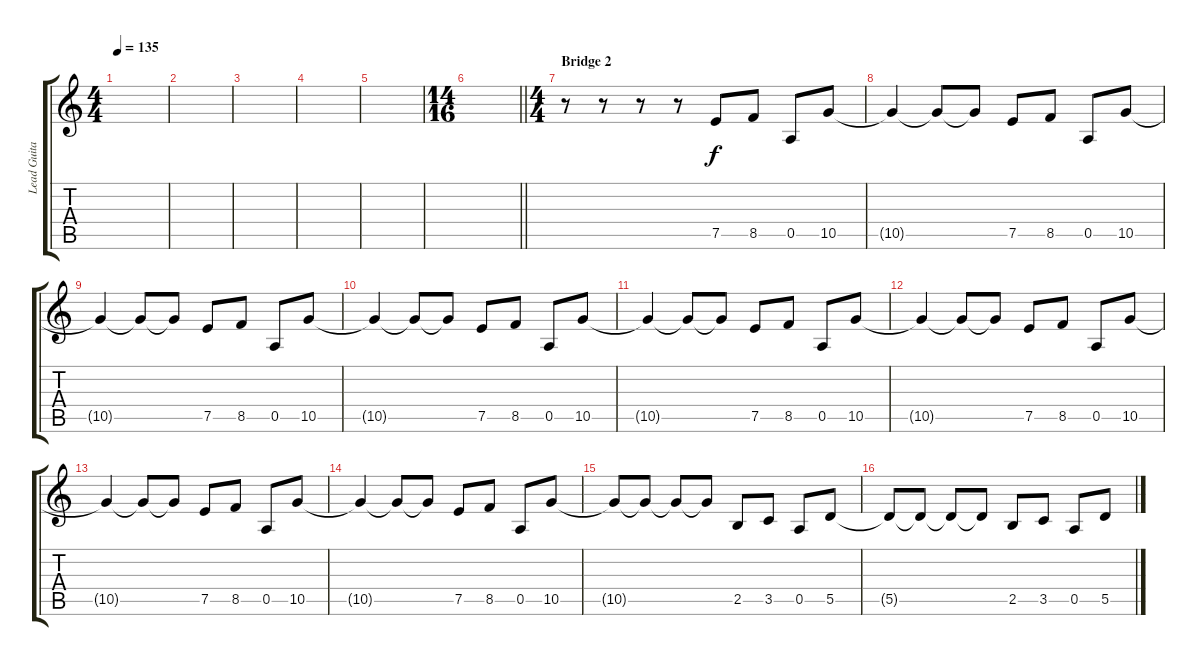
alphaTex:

\track ("Lead Guitar" "Lead Guita") {instrument electricguitarjazz}
\staff {score tabs}
\tuning (E4 B3 G3 D3 A2 E2) {hide}
\ts (4 4)
\tempo 135
\clef g2
\ks c
|
|
|
|
|
\ts (14 16)
\barLineRight lightlight
|
\ts (4 4)
\section ("" "Bridge 2")
r.8 r.8 r.8 r.8 7.5.8{instrument distortionguitar} 8.5.8 0.5.8 10.5.8 |
10.5{t}.4 10.5{t}.8 10.5{t}.8 7.5.8 8.5.8 0.5.8 10.5.8 |
10.5{t}.4 10.5{t}.8 10.5{t}.8 7.5.8 8.5.8 0.5.8 10.5.8 |
10.5{t}.4 10.5{t}.8 10.5{t}.8 7.5.8 8.5.8 0.5.8 10.5.8 |
10.5{t}.4 10.5{t}.8 10.5{t}.8 7.5.8 8.5.8 0.5.8 10.5.8 |
10.5{t}.4 10.5{t}.8 10.5{t}.8 7.5.8 8.5.8 0.5.8 10.5.8 |
10.5{t}.4 10.5{t}.8 10.5{t}.8 7.5.8 8.5.8 0.5.8 10.5.8 |
10.5{t}.4 10.5{t}.8 10.5{t}.8 7.5.8 8.5.8 0.5.8 10.5.8 |
10.5{t}.8 10.5{t}.8 10.5{t}.8 10.5{t}.8 2.5.8 3.5.8 0.5.8 5.5.8 |
5.5{t}.8 5.5{t}.8 5.5{t}.8 5.5{t}.8 2.5.8 3.5.8 0.5.8 5.5.8
